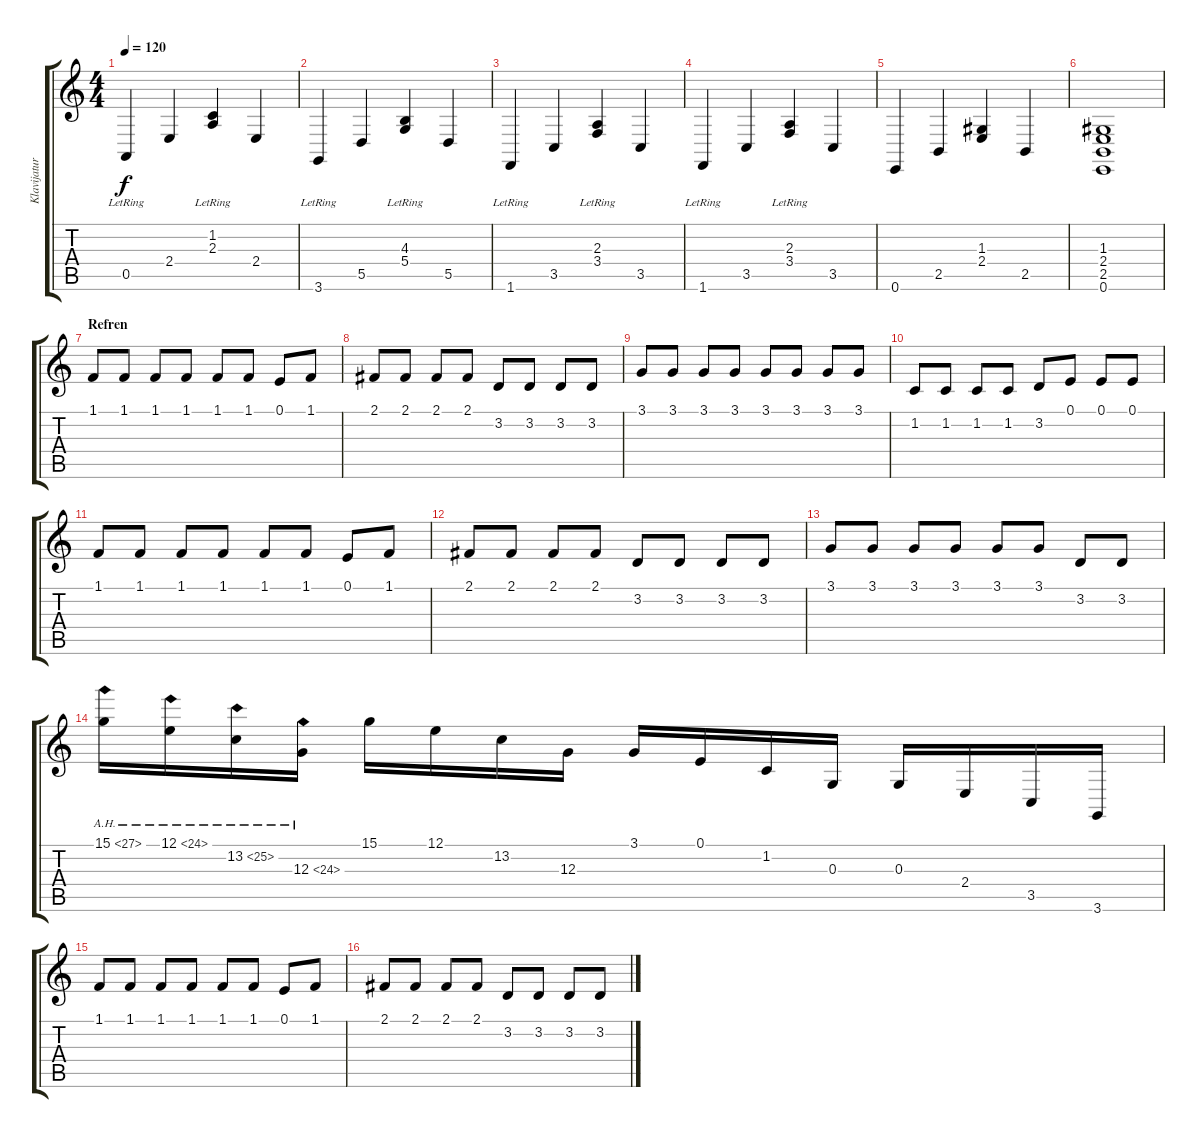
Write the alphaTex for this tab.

\track ("Klavijature 1" "Klavijatur") {instrument acousticgrandpiano}
\staff {score tabs}
\tuning (E4 B3 G3 D3 A2 E2) {hide}
\ts (4 4)
\tempo 120
\clef g2
\ks c
0.5{lr}.4{dy f} 2.4.4 (1.2{lr} 2.3{lr}).4 2.4.4 |
3.6{lr}.4 5.5.4 (4.3{lr} 5.4{lr}).4 5.5.4 |
1.6{lr}.4 3.5.4 (2.3{lr} 3.4{lr}).4 3.5.4 |
1.6{lr}.4 3.5.4 (2.3{lr} 3.4{lr}).4 3.5.4 |
0.6.4 2.5.4 (1.3 2.4).4 2.5.4 |
(1.3 2.4 2.5 0.6).1 |
\section ("" "Refren")
1.1.8 1.1.8 1.1.8 1.1.8 1.1.8 1.1.8 0.1.8 1.1.8 |
2.1.8 2.1.8 2.1.8 2.1.8 3.2.8 3.2.8 3.2.8 3.2.8 |
3.1.8 3.1.8 3.1.8 3.1.8 3.1.8 3.1.8 3.1.8 3.1.8 |
1.2.8 1.2.8 1.2.8 1.2.8 3.2.8 0.1.8 0.1.8 0.1.8 |
1.1.8 1.1.8 1.1.8 1.1.8 1.1.8 1.1.8 0.1.8 1.1.8 |
2.1.8 2.1.8 2.1.8 2.1.8 3.2.8 3.2.8 3.2.8 3.2.8 |
3.1.8 3.1.8 3.1.8 3.1.8 3.1.8 3.1.8 3.2.8 3.2.8 |
15.1{ah 12}.16 12.1{ah 12}.16 13.2{ah 12}.16 12.3{ah 12}.16 15.1.16 12.1.16 13.2.16 12.3.16 3.1.16 0.1.16 1.2.16 0.3.16 0.3.16 2.4.16 3.5.16 3.6.16 |
1.1.8 1.1.8 1.1.8 1.1.8 1.1.8 1.1.8 0.1.8 1.1.8 |
2.1.8 2.1.8 2.1.8 2.1.8 3.2.8 3.2.8 3.2.8 3.2.8
